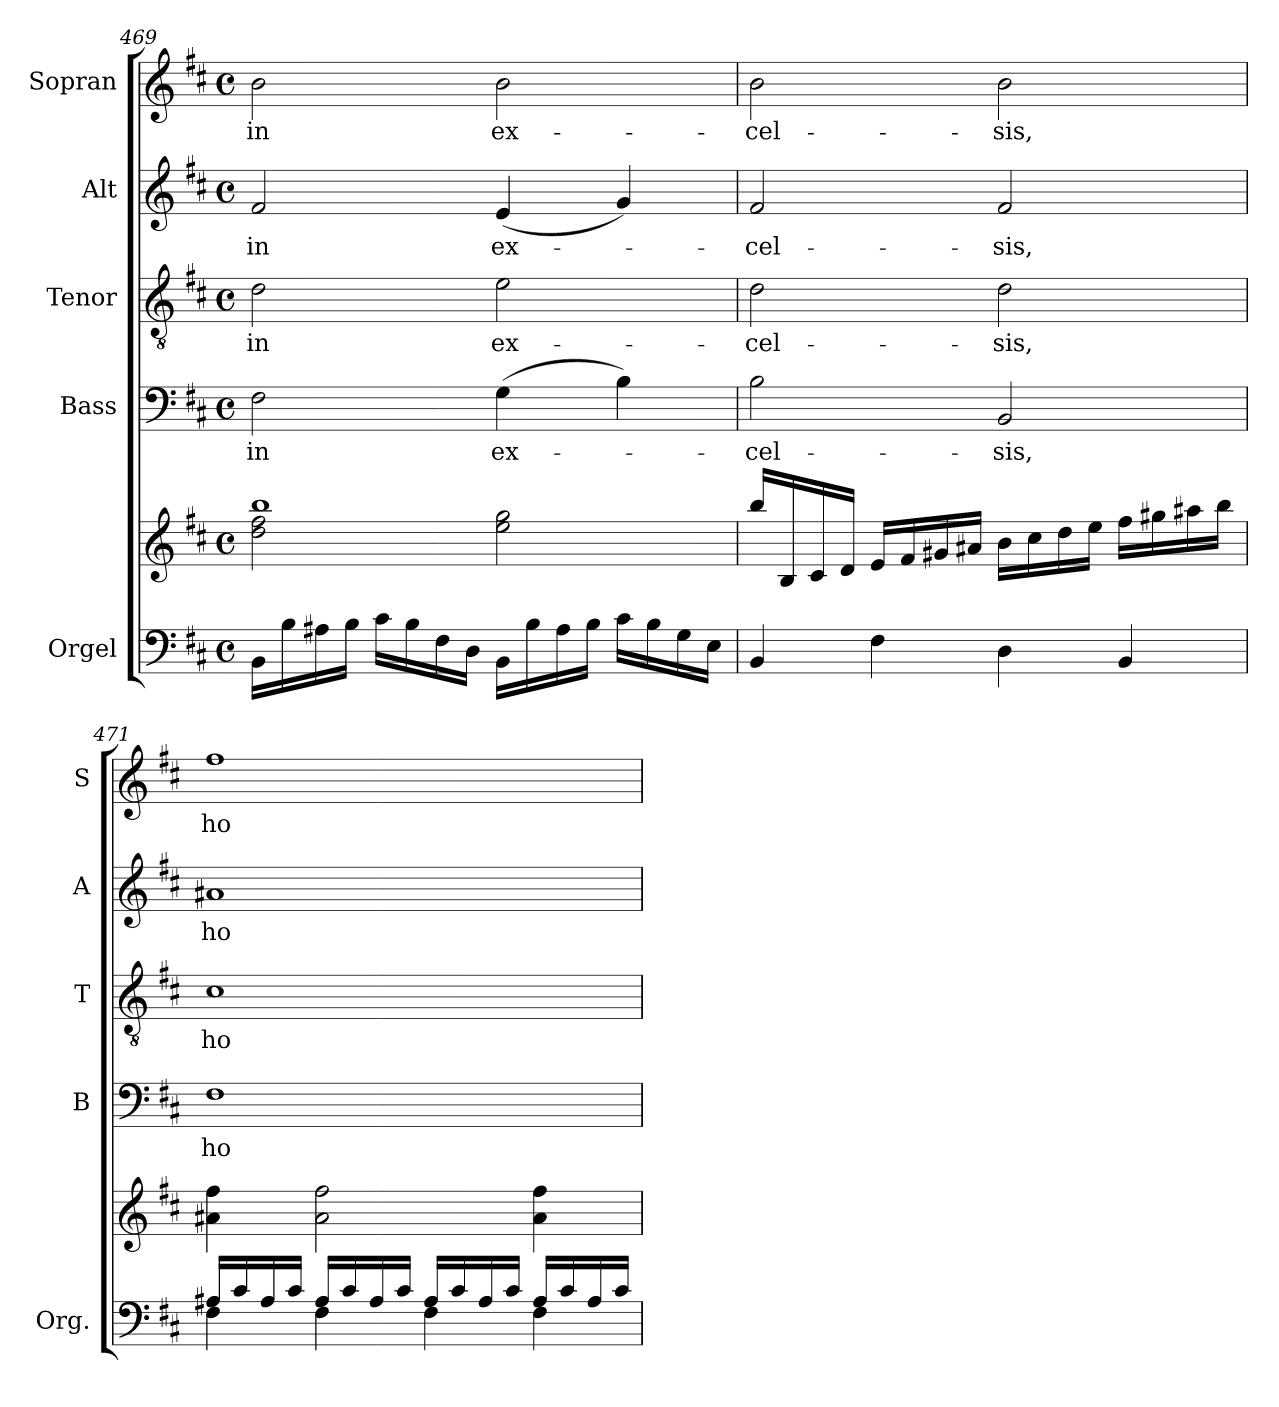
**kern	**kern	**kern	**text	**kern	**text	**kern	**text	**kern	**text
*part5	*part5	*part4	*part4	*part3	*part3	*part2	*part2	*part1	*part1
*staff6	*staff5	*staff4	*staff4	*staff3	*staff3	*staff2	*staff2	*staff1	*staff1
*I"Orgel	*	*I"Bass	*	*I"Tenor	*	*I"Alt	*	*I"Sopran	*
*I'Org.	*	*I'B	*	*I'T	*	*I'A	*	*I'S	*
*clefF4	*clefG2	*clefF4	*	*clefGv2	*	*clefG2	*	*clefG2	*
*k[f#c#]	*k[f#c#]	*k[f#c#]	*	*k[f#c#]	*	*k[f#c#]	*	*k[f#c#]	*
*D:	*D:	*D:	*	*D:	*	*D:	*	*D:	*
*M4/4	*M4/4	*M4/4	*	*M4/4	*	*M4/4	*	*M4/4	*
*met(c)	*met(c)	*met(c)	*	*met(c)	*	*met(c)	*	*met(c)	*
=469	=469	=469	=469	=469	=469	=469	=469	=469	=469
*	*^	*	*	*	*	*	*	*	*
!	!	!	!	!LO:LY:b	!	!LO:LY:b	!	!LO:LY:b	!	!LO:LY:b
16BB\LL	1bb	2dd\ 2ff#\	2F#\	in	2d\	in	2f#/	in	2b\	in
16B\	.	.	.	.	.	.	.	.	.	.
16A#X\	.	.	.	.	.	.	.	.	.	.
16B\JJ	.	.	.	.	.	.	.	.	.	.
16c#\LL	.	.	.	.	.	.	.	.	.	.
16B\	.	.	.	.	.	.	.	.	.	.
16F#\	.	.	.	.	.	.	.	.	.	.
16D\JJ	.	.	.	.	.	.	.	.	.	.
!	!	!	!	!LO:LY:b	!	!LO:LY:b	!	!LO:LY:b	!	!LO:LY:b
16BB\LL	.	2ee\ 2gg\	(>4G\	ex-	2e\	ex-	(<4e/	ex-	2b\	ex-
16B\	.	.	.	.	.	.	.	.	.	.
16A#\	.	.	.	.	.	.	.	.	.	.
16B\JJ	.	.	.	.	.	.	.	.	.	.
16c#\LL	.	.	4B\)	.	.	.	4g/)	.	.	.
16B\	.	.	.	.	.	.	.	.	.	.
16G\	.	.	.	.	.	.	.	.	.	.
16E\JJ	.	.	.	.	.	.	.	.	.	.
*	*v	*v	*	*	*	*	*	*	*	*
!!LO:LB:g=z
=470	=470	=470	=470	=470	=470	=470	=470	=470	=470
!	!	!	!LO:LY:b	!	!LO:LY:b	!	!LO:LY:b	!	!LO:LY:b
4BB/	16bb/LL	2B\	-cel-	2d\	-cel-	2f#/	-cel-	2b\	-cel-
.	16B/	.	.	.	.	.	.	.	.
.	16c#/	.	.	.	.	.	.	.	.
.	16d/JJ	.	.	.	.	.	.	.	.
4F#\	16e/LL	.	.	.	.	.	.	.	.
.	16f#/	.	.	.	.	.	.	.	.
.	16g#X/	.	.	.	.	.	.	.	.
.	16a#X/JJ	.	.	.	.	.	.	.	.
!	!	!	!LO:LY:b	!	!LO:LY:b	!	!LO:LY:b	!	!LO:LY:b
4D\	16b\LL	2BB/	-sis,	2d\	-sis,	2f#/	-sis,	2b\	-sis,
.	16cc#\	.	.	.	.	.	.	.	.
.	16dd\	.	.	.	.	.	.	.	.
.	16ee\JJ	.	.	.	.	.	.	.	.
4BB/	16ff#\LL	.	.	.	.	.	.	.	.
.	16gg#X\	.	.	.	.	.	.	.	.
.	16aa#X\	.	.	.	.	.	.	.	.
.	16bb\JJ	.	.	.	.	.	.	.	.
=471	=471	=471	=471	=471	=471	=471	=471	=471	=471
*^	*	*	*	*	*	*	*	*	*
!	!	!	!	!LO:LY:b	!	!LO:LY:b	!	!LO:LY:b	!	!LO:LY:b
16A#X/LL	4F#\	4a#X\ 4ff#\	1F#	ho-	1c#	ho-	1a#X	ho-	1ff#	ho-
16c#/	.	.	.	.	.	.	.	.	.	.
16A#/	.	.	.	.	.	.	.	.	.	.
16c#/JJ	.	.	.	.	.	.	.	.	.	.
16A#/LL	4F#\	2a#\ 2ff#\	.	.	.	.	.	.	.	.
16c#/	.	.	.	.	.	.	.	.	.	.
16A#/	.	.	.	.	.	.	.	.	.	.
16c#/JJ	.	.	.	.	.	.	.	.	.	.
16A#/LL	4F#\	.	.	.	.	.	.	.	.	.
16c#/	.	.	.	.	.	.	.	.	.	.
16A#/	.	.	.	.	.	.	.	.	.	.
16c#/JJ	.	.	.	.	.	.	.	.	.	.
16A#/LL	4F#\	4a#\ 4ff#\	.	.	.	.	.	.	.	.
16c#/	.	.	.	.	.	.	.	.	.	.
16A#/	.	.	.	.	.	.	.	.	.	.
16c#/JJ	.	.	.	.	.	.	.	.	.	.
*v	*v	*	*	*	*	*	*	*	*	*
=	=	=	=	=	=	=	=	=	=
*-	*-	*-	*-	*-	*-	*-	*-	*-	*-
